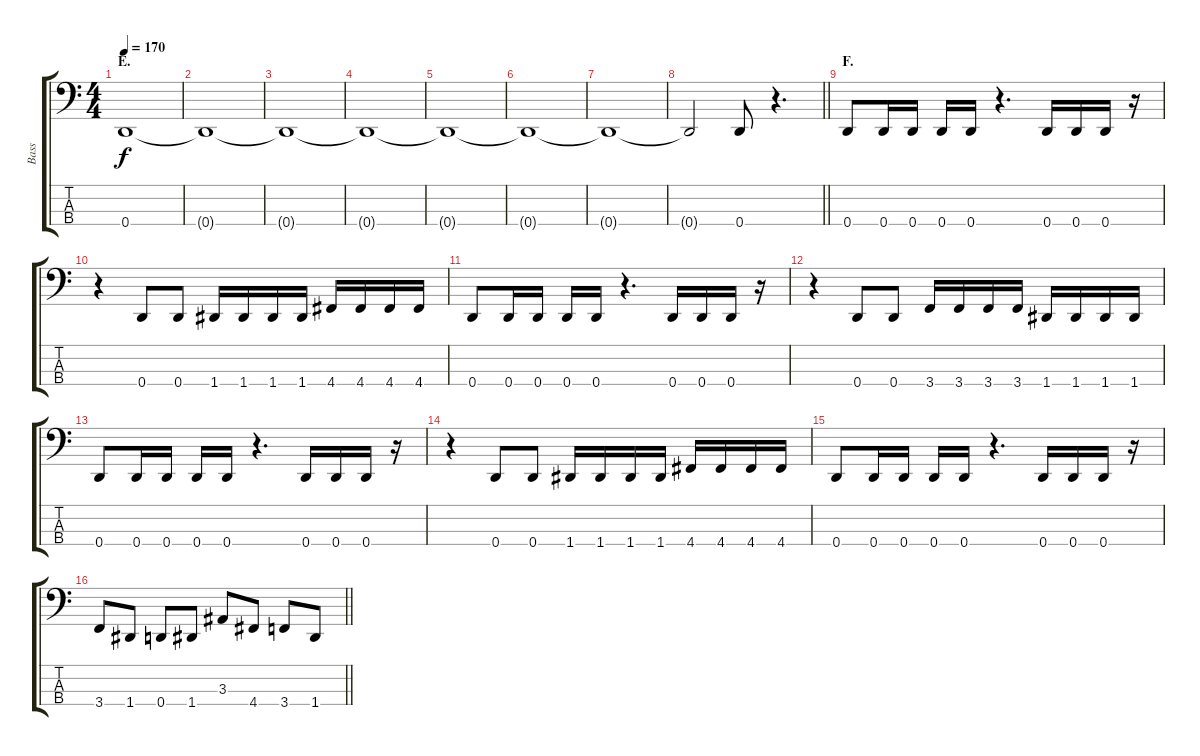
\track ("Bass" "Bass") {instrument electricbasspick}
\staff {score tabs}
\tuning (F2 C2 G1 D1) {hide}
\ts (4 4)
\section ("" "E.")
\tempo 170
\clef f4
\ks c
0.4.1{dy f} |
0.4{t}.1 |
0.4{t}.1 |
0.4{t}.1 |
0.4{t}.1 |
0.4{t}.1 |
0.4{t}.1 |
\barLineRight lightlight
0.4{t}.2 0.4.8 r.4{d} |
\section ("" "F.")
0.4.8 0.4.16 0.4.16 0.4.16 0.4.16 r.4{d} 0.4.16 0.4.16 0.4.16 r.16 |
r.4 0.4.8 0.4.8 1.4.16 1.4.16 1.4.16 1.4.16 4.4.16 4.4.16 4.4.16 4.4.16 |
0.4.8 0.4.16 0.4.16 0.4.16 0.4.16 r.4{d} 0.4.16 0.4.16 0.4.16 r.16 |
r.4 0.4.8 0.4.8 3.4.16 3.4.16 3.4.16 3.4.16 1.4.16 1.4.16 1.4.16 1.4.16 |
0.4.8 0.4.16 0.4.16 0.4.16 0.4.16 r.4{d} 0.4.16 0.4.16 0.4.16 r.16 |
r.4 0.4.8 0.4.8 1.4.16 1.4.16 1.4.16 1.4.16 4.4.16 4.4.16 4.4.16 4.4.16 |
0.4.8 0.4.16 0.4.16 0.4.16 0.4.16 r.4{d} 0.4.16 0.4.16 0.4.16 r.16 |
\barLineRight lightlight
3.4.8 1.4.8 0.4.8 1.4.8 3.3.8 4.4.8 3.4.8 1.4.8
